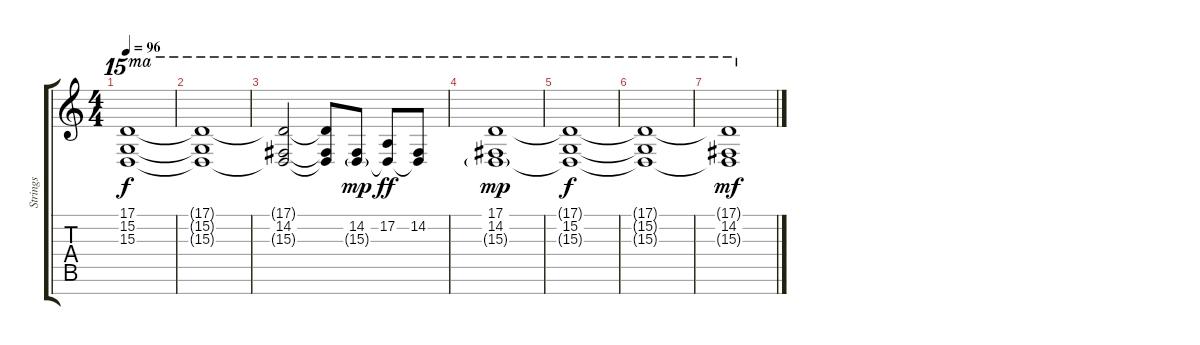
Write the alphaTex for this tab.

\track ("Strings" "Strings") {instrument stringensemble2}
\staff {score tabs}
\tuning (A4 E4 B3 G3 D3 A2 E2) {hide}
\ts (4 4)
\tempo 96
\clef g2
\ks c
(17.1{t} 15.2 15.3{t}).1{ot 15ma dy f} |
(17.1{t} 15.2{t} 15.3{t}).1{ot 15ma} |
(17.1{t} 14.2 15.3{t}).2{ot 15ma} (17.1{t} 14.2{t} 15.3{t}).8{ot 15ma} (14.2 15.3{g}).8{ot 15ma dy mp} (17.2 15.3{t}).8{ot 15ma dy ff} (14.2 15.3{t}).8{ot 15ma} |
(17.1 14.2 15.3{g}).1{ot 15ma dy mp} |
(17.1{t} 15.2 15.3{t}).1{ot 15ma dy f} |
(17.1{t} 15.2{t} 15.3{t}).1{ot 15ma} |
(17.1{t} 14.2 15.3{t}).1{ot 15ma dy mf}
